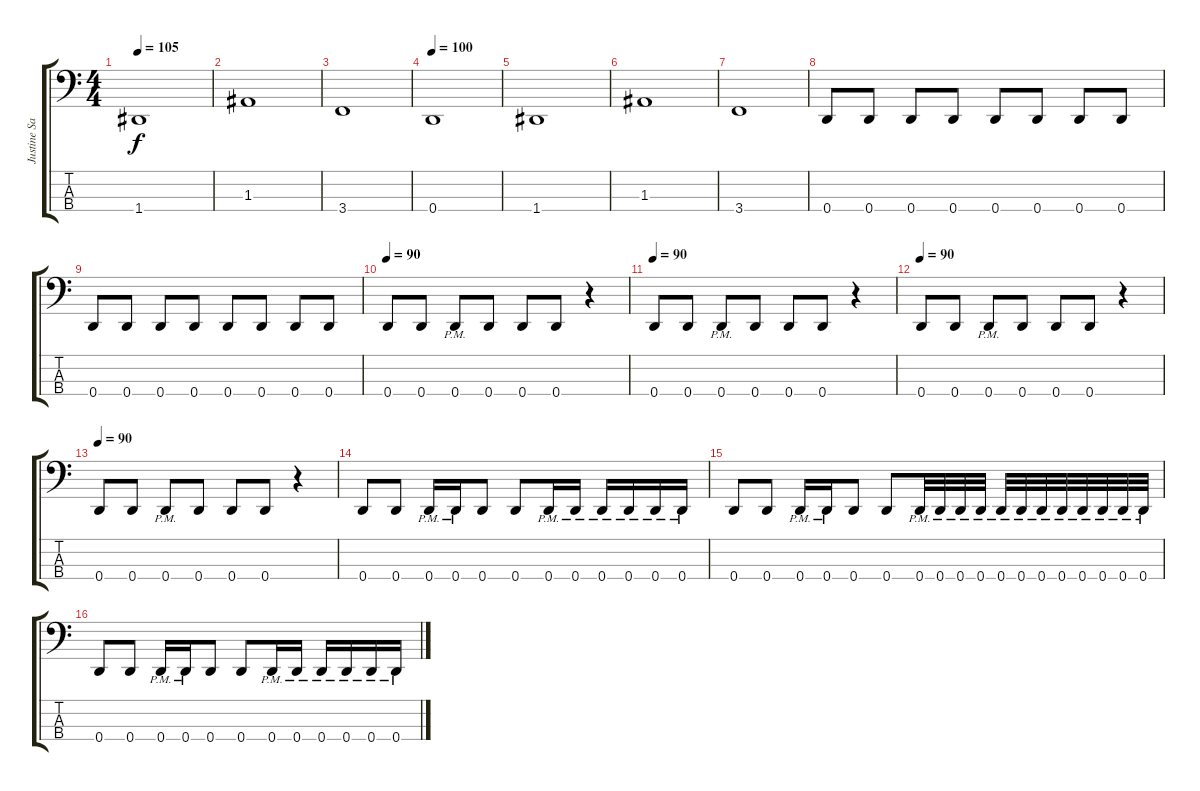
\track ("Justine Sane" "Justine Sa") {instrument electricbasspick}
\staff {score tabs}
\tuning (G2 D2 A1 D1) {hide}
\ts (4 4)
\tempo 105
\clef f4
\ks c
1.4.1{dy f} |
1.3.1 |
3.4.1 |
\tempo 100
0.4.1 |
1.4.1 |
1.3.1 |
3.4.1 |
0.4.8 0.4.8 0.4.8 0.4.8 0.4.8 0.4.8 0.4.8 0.4.8 |
0.4.8 0.4.8 0.4.8 0.4.8 0.4.8 0.4.8 0.4.8 0.4.8 |
\tempo 90
0.4.8 0.4.8 0.4{pm}.8 0.4.8 0.4.8 0.4.8 r.4 |
\tempo 90
0.4.8 0.4.8 0.4{pm}.8 0.4.8 0.4.8 0.4.8 r.4 |
\tempo 90
0.4.8 0.4.8 0.4{pm}.8 0.4.8 0.4.8 0.4.8 r.4 |
\tempo 90
0.4.8 0.4.8 0.4{pm}.8 0.4.8 0.4.8 0.4.8 r.4 |
0.4.8 0.4.8 0.4{pm}.16 0.4{pm}.16 0.4.8 0.4.8 0.4{pm}.16 0.4{pm}.16 0.4{pm}.16 0.4{pm}.16 0.4{pm}.16 0.4{pm}.16 |
0.4.8 0.4.8 0.4{pm}.16 0.4{pm}.16 0.4.8 0.4.8 0.4{pm}.32 0.4{pm}.32 0.4{pm}.32 0.4{pm}.32 0.4{pm}.32 0.4{pm}.32 0.4{pm}.32 0.4{pm}.32 0.4{pm}.32 0.4{pm}.32 0.4{pm}.32 0.4{pm}.32 |
0.4.8 0.4.8 0.4{pm}.16 0.4{pm}.16 0.4.8 0.4.8 0.4{pm}.16 0.4{pm}.16 0.4{pm}.16 0.4{pm}.16 0.4{pm}.16 0.4{pm}.16
